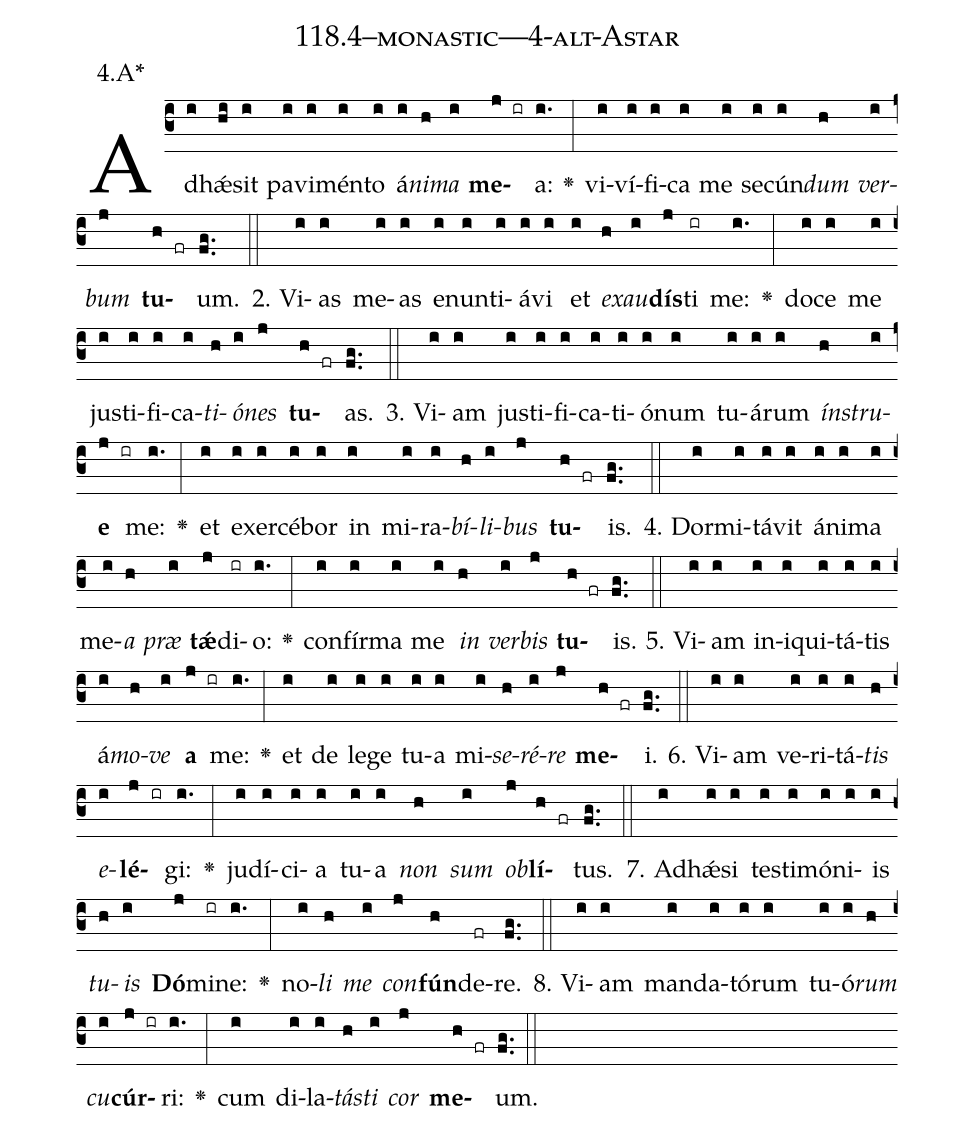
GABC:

name: 118.4--monastic---4-alt-Astar;
annotation: 4.A*;
%%
(c3)Ad(i)hǽ(hi)sit(i) pa(i)vi(i)mén(i)to(i) á(i)<i>ni</i>(h)<i>ma</i>(i) <b>me</b>(j ir)a:(i.) <v>\greheightstar</v>(:) vi(i)ví(i)fi(i)ca(i) me(i) se(i)cún(i)<i>dum</i>(h) <i>ver</i>(i)<i>bum</i>(j) <b>tu</b>(h fr)um.(fg..) (::)
2. Vi(i)as(i) me(i)as(i) e(i)nun(i)ti(i)á(i)vi(i) et(i) <i>ex</i>(h)<i>au</i>(i)<b>dís</b>(j)ti(ir) me:(i.) <v>\greheightstar</v>(:) do(i)ce(i) me(i) jus(i)ti(i)fi(i)ca(i)<i>ti</i>(h)<i>ó</i>(i)<i>nes</i>(j) <b>tu</b>(h fr)as.(fg..) (::)
3. Vi(i)am(i) jus(i)ti(i)fi(i)ca(i)ti(i)ó(i)num(i) tu(i)á(i)rum(i) <i>ín</i>(h)<i>stru</i>(i)<b>e</b>(j ir) me:(i.) <v>\greheightstar</v>(:) et(i) ex(i)er(i)cé(i)bor(i) in(i) mi(i)ra(i)<i>bí</i>(h)<i>li</i>(i)<i>bus</i>(j) <b>tu</b>(h fr)is.(fg..) (::)
4. Dor(i)mi(i)tá(i)vit(i) á(i)ni(i)ma(i) me(i)<i>a</i>(h) <i>præ</i>(i) <b>tǽ</b>(j)di(ir)o:(i.) <v>\greheightstar</v>(:) con(i)fír(i)ma(i) me(i) <i>in</i>(h) <i>ver</i>(i)<i>bis</i>(j) <b>tu</b>(h fr)is.(fg..) (::)
5. Vi(i)am(i) in(i)i(i)qui(i)tá(i)tis(i) á(i)<i>mo</i>(h)<i>ve</i>(i) <b>a</b>(j ir) me:(i.) <v>\greheightstar</v>(:) et(i) de(i) le(i)ge(i) tu(i)a(i) mi(i)<i>se</i>(h)<i>ré</i>(i)<i>re</i>(j) <b>me</b>(h fr)i.(fg..) (::)
6. Vi(i)am(i) ve(i)ri(i)tá(i)<i>tis</i>(h) <i>e</i>(i)<b>lé</b>(j ir)gi:(i.) <v>\greheightstar</v>(:) ju(i)dí(i)ci(i)a(i) tu(i)a(i) <i>non</i>(h) <i>sum</i>(i) <i>ob</i>(j)<b>lí</b>(h fr)tus.(fg..) (::)
7. Ad(i)hǽ(i)si(i) tes(i)ti(i)mó(i)ni(i)is(i) <i>tu</i>(h)<i>is</i>(i) <b>Dó</b>(j)mi(ir)ne:(i.) <v>\greheightstar</v>(:) no(i)<i>li</i>(h) <i>me</i>(i) <i>con</i>(j)<b>fún</b>(h)de(fr)re.(fg..) (::)
8. Vi(i)am(i) man(i)da(i)tó(i)rum(i) tu(i)ó(i)<i>rum</i>(h) <i>cu</i>(i)<b>cúr</b>(j ir)ri:(i.) <v>\greheightstar</v>(:) cum(i) di(i)la(i)<i>tás</i>(h)<i>ti</i>(i) <i>cor</i>(j) <b>me</b>(h fr)um.(fg..) (::)
